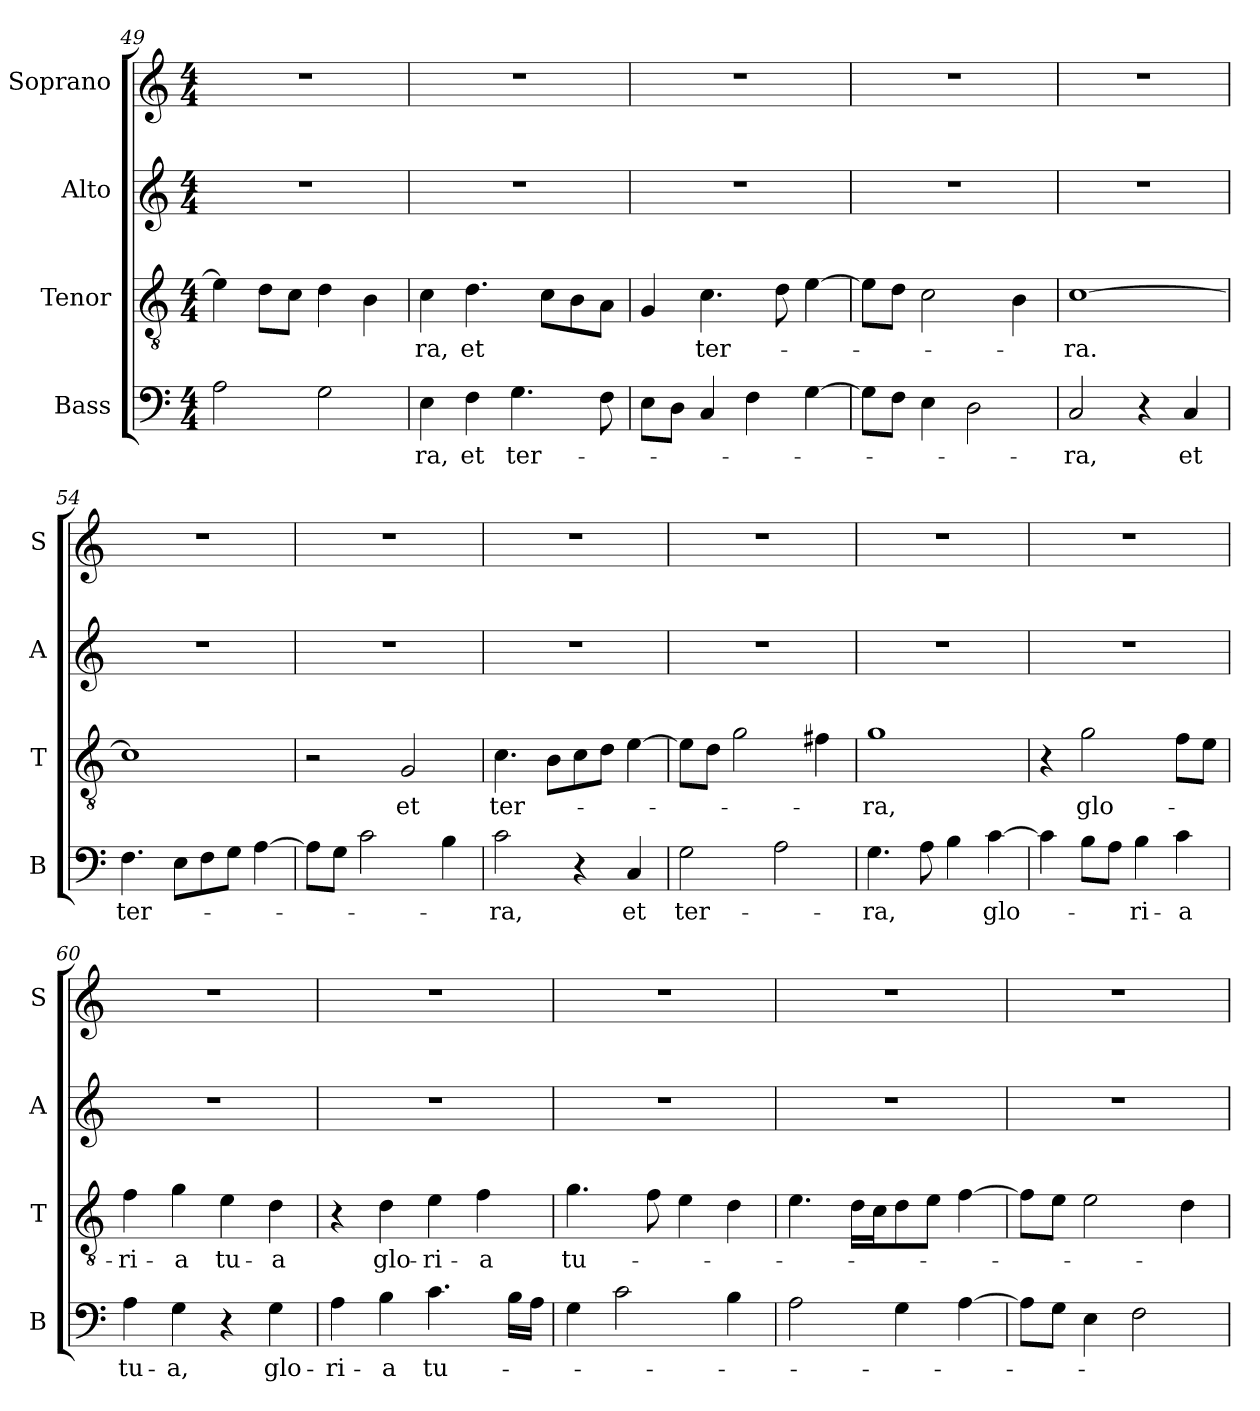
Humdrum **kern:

**kern	**text	**kern	**text	**kern	**kern
*part4	*part4	*part3	*part3	*part2	*part1
*staff4	*staff4	*staff3	*staff3	*staff2	*staff1
*I"Bass	*	*I"Tenor	*	*I"Alto	*I"Soprano
*I'B	*	*I'T	*	*I'A	*I'S
*clefF4	*	*clefGv2	*	*clefG2	*clefG2
*k[]	*	*k[]	*	*k[]	*k[]
*C:	*	*C:	*	*C:	*C:
*M4/4	*	*M4/4	*	*M4/4	*M4/4
=49	=49	=49	=49	=49	=49
2A\	.	4e\]	.	1r	1r
.	.	8d\L	.	.	.
.	.	8c\J	.	.	.
2G\	.	4d\	.	.	.
.	.	4B\	.	.	.
!!LO:PB:g=z
=50	=50	=50	=50	=50	=50
4E\	-ra,	4c\	-ra,	1r	1r
4F\	et	4.d\	et	.	.
4.G\	ter-	.	.	.	.
.	.	8c\L	.	.	.
.	.	8B\	.	.	.
8F\	.	8A\J	.	.	.
=51	=51	=51	=51	=51	=51
8E\L	.	4G/	.	1r	1r
8D\J	.	.	.	.	.
4C/	.	4.c\	ter-	.	.
4F\	.	.	.	.	.
.	.	8d\	.	.	.
[4G\	.	[4e\	.	.	.
=52	=52	=52	=52	=52	=52
8G\L]	.	8e\L]	.	1r	1r
8F\J	.	8d\J	.	.	.
4E\	.	2c\	.	.	.
2D\	.	.	.	.	.
.	.	4B\	.	.	.
=53	=53	=53	=53	=53	=53
2C/	-ra,	[1c	-ra.	1r	1r
4r	.	.	.	.	.
4C/	et	.	.	.	.
=54	=54	=54	=54	=54	=54
4.F\	ter-	1c]	.	1r	1r
8E\L	.	.	.	.	.
8F\	.	.	.	.	.
8G\J	.	.	.	.	.
[4A\	.	.	.	.	.
=55	=55	=55	=55	=55	=55
8A\L]	.	2r	.	1r	1r
8G\J	.	.	.	.	.
2c\	.	.	.	.	.
.	.	2G/	et	.	.
4B\	.	.	.	.	.
!!LO:LB:g=z
=56	=56	=56	=56	=56	=56
2c\	-ra,	4.c\	ter-	1r	1r
.	.	8B\L	.	.	.
4r	.	8c\	.	.	.
.	.	8d\J	.	.	.
4C/	et	[4e\	.	.	.
=57	=57	=57	=57	=57	=57
2G\	ter-	8e\L]	.	1r	1r
.	.	8d\J	.	.	.
.	.	2g\	.	.	.
2A\	.	.	.	.	.
.	.	4f#X\	.	.	.
=58	=58	=58	=58	=58	=58
4.G\	-ra,	1g	-ra,	1r	1r
8A\	.	.	.	.	.
4B\	.	.	.	.	.
[4c\	glo-	.	.	.	.
=59	=59	=59	=59	=59	=59
4c\]	.	4r	.	1r	1r
8B\L	.	2g\	glo-	.	.
8A\J	.	.	.	.	.
4B\	-ri-	.	.	.	.
4c\	-a	8f\L	.	.	.
.	.	8e\J	.	.	.
=60	=60	=60	=60	=60	=60
4A\	tu-	4f\	-ri-	1r	1r
4G\	-a,	4g\	-a	.	.
4r	.	4e\	tu-	.	.
4G\	glo-	4d\	-a	.	.
=61	=61	=61	=61	=61	=61
4A\	-ri-	4r	.	1r	1r
4B\	-a	4d\	glo-	.	.
4.c\	tu-	4e\	-ri-	.	.
.	.	4f\	-a	.	.
16B\LL	.	.	.	.	.
16A\JJ	.	.	.	.	.
!!LO:PB:g=z
=62	=62	=62	=62	=62	=62
4G\	.	4.g\	tu-	1r	1r
2c\	.	.	.	.	.
.	.	8f\	.	.	.
.	.	4e\	.	.	.
4B\	.	4d\	.	.	.
=63	=63	=63	=63	=63	=63
2A\	.	4.e\	.	1r	1r
.	.	16d\LL	.	.	.
.	.	16c\J	.	.	.
4G\	.	8d\	.	.	.
.	.	8e\J	.	.	.
[4A\	.	[4f\	.	.	.
=64	=64	=64	=64	=64	=64
8A\L]	.	8f\L]	.	1r	1r
8G\J	.	8e\J	.	.	.
4E\	.	2e\	.	.	.
2F\	.	.	.	.	.
.	.	4d\	.	.	.
=	=	=	=	=	=
*-	*-	*-	*-	*-	*-
